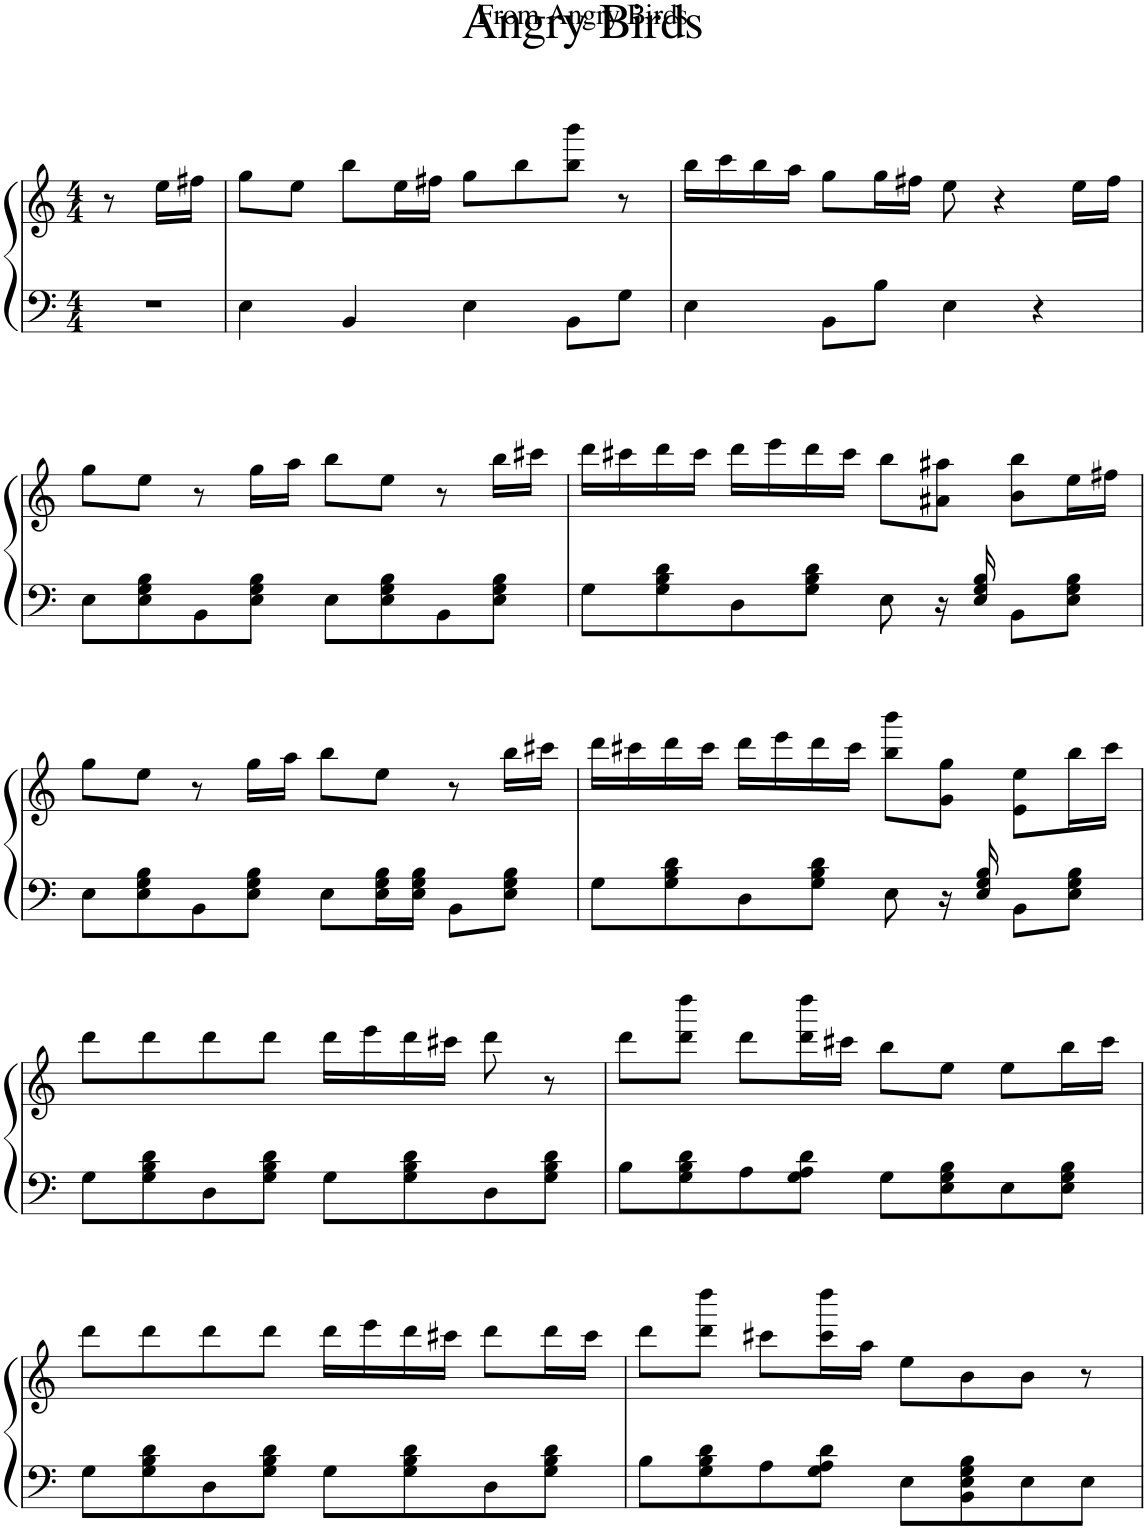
**kern	**kern
*part1	*part1
*staff2	*staff1
*I"Piano	*
*I'Pno	*
*clefF4	*clefG2
*k[]	*k[]
*M4/4	*M4/4
=1	=1
4r	8r
.	16ee\LL
.	16ff#X\JJ
=2	=2
4E\	8gg\L
.	8ee\J
4BB/	8bb\L
.	16ee\L
.	16ff#X\JJ
4E\	8gg\L
.	8bb\
8BB\L	8bb\ 8bbb\J
8G\J	8r
=3	=3
4E\	16bb\LL
.	16ccc\
.	16bb\
.	16aa\JJ
8BB\L	8gg\L
8B\J	16gg\L
.	16ff#X\JJ
4E\	8ee\
.	4r
4r	.
.	16ee\LL
.	16ff#\JJ
!!LO:LB:g=z
=4	=4
8E\L	8gg\L
8E\ 8G\ 8B\	8ee\J
8BB\	8r
8E\ 8G\ 8B\J	16gg\LL
.	16aa\JJ
8E\L	8bb\L
8E\ 8G\ 8B\	8ee\J
8BB\	8r
8E\ 8G\ 8B\J	16bb\LL
.	16ccc#X\JJ
=5	=5
8G\L	16ddd\LL
.	16ccc#X\
8G\ 8B\ 8d\	16ddd\
.	16ccc#\JJ
8D\	16ddd\LL
.	16eee\
8G\ 8B\ 8d\J	16ddd\
.	16ccc#\JJ
8E\	8bb\L
16r	8a#X\ 8aa#X\J
16E/ 16G/ 16B/	.
8BB\L	8b\ 8bb\L
8E\ 8G\ 8B\J	16ee\L
.	16ff#X\JJ
!!LO:LB:g=z
=6	=6
8E\L	8gg\L
8E\ 8G\ 8B\	8ee\J
8BB\	8r
8E\ 8G\ 8B\J	16gg\LL
.	16aa\JJ
8E\L	8bb\L
16E\ 16G\ 16B\L	8ee\J
16E\ 16G\ 16B\JJ	.
8BB\L	8r
8E\ 8G\ 8B\J	16bb\LL
.	16ccc#X\JJ
=7	=7
8G\L	16ddd\LL
.	16ccc#X\
8G\ 8B\ 8d\	16ddd\
.	16ccc#\JJ
8D\	16ddd\LL
.	16eee\
8G\ 8B\ 8d\J	16ddd\
.	16ccc#\JJ
8E\	8bb\ 8bbb\L
16r	8g\ 8gg\J
16E/ 16G/ 16B/	.
8BB\L	8e\ 8ee\L
8E\ 8G\ 8B\J	16bb\L
.	16ccc#\JJ
!!LO:LB:g=z
=8	=8
8G\L	8ddd\L
8G\ 8B\ 8d\	8ddd\
8D\	8ddd\
8G\ 8B\ 8d\J	8ddd\J
8G\L	16ddd\LL
.	16eee\
8G\ 8B\ 8d\	16ddd\
.	16ccc#X\JJ
8D\	8ddd\
8G\ 8B\ 8d\J	8r
=9	=9
8B\L	8ddd\L
8G\ 8B\ 8d\	8ddd\ 8dddd\J
8A\	8ddd\L
8G\ 8A\ 8d\J	16ddd\ 16dddd\L
.	16ccc#X\JJ
8G\L	8bb\L
8E\ 8G\ 8B\	8ee\J
8E\	8ee\L
8E\ 8G\ 8B\J	16bb\L
.	16ccc#\JJ
!!LO:LB:g=z
=10	=10
8G\L	8ddd\L
8G\ 8B\ 8d\	8ddd\
8D\	8ddd\
8G\ 8B\ 8d\J	8ddd\J
8G\L	16ddd\LL
.	16eee\
8G\ 8B\ 8d\	16ddd\
.	16ccc#X\JJ
8D\	8ddd\L
8G\ 8B\ 8d\J	16ddd\L
.	16ccc#\JJ
=11	=11
8B\L	8ddd\L
8G\ 8B\ 8d\	8ddd\ 8dddd\J
8A\	8ccc#X\L
8G\ 8A\ 8d\J	16ccc#\ 16dddd\L
.	16aa\JJ
8E\L	8ee\L
8BB\ 8E\ 8G\ 8B\	8b\
8E\	8b\J
8E\J	8r
=	=
*-	*-
